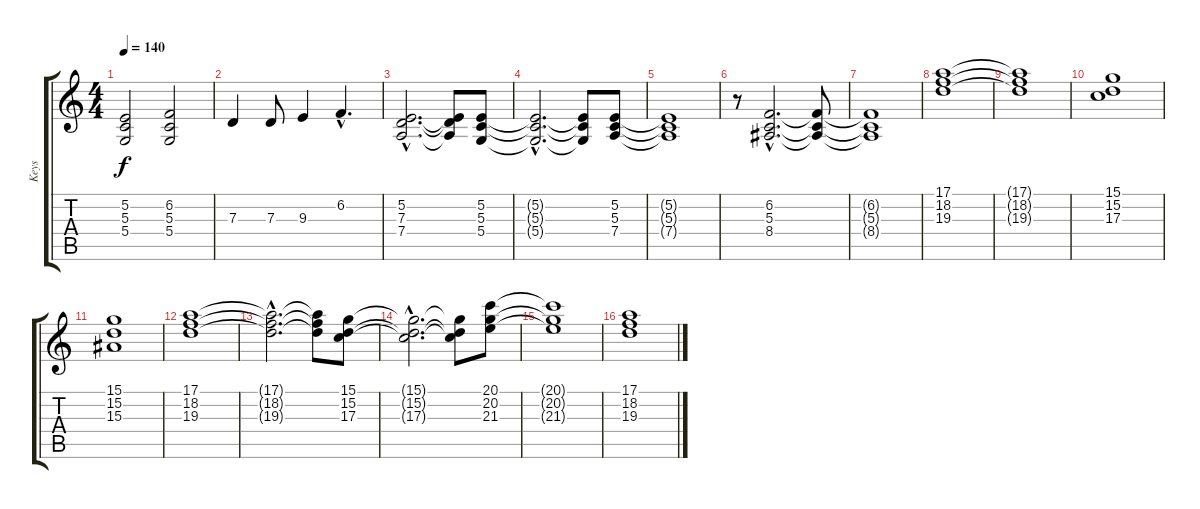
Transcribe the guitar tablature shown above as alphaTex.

\track ("Keys" "Keys") {instrument synthstrings1}
\staff {score tabs}
\tuning (E4 B3 G3 D3 A2 E2) {hide}
\ts (4 4)
\tempo 140
\clef g2
\ks c
(5.2 5.3 5.4).2{dy f} (6.2 5.3 5.4).2 |
7.3.4 7.3.8 9.3.4 6.2{hac}.4{d} |
(5.2{hac} 7.3{hac} 7.4{hac}).2{d} (5.2{t} 7.3{t} 7.4{t}).8 (5.2 5.3 5.4).8 |
(5.2{hac t} 5.3{hac t} 5.4{hac t}).2{d} (5.2{t} 5.3{t} 5.4{t}).8 (5.2 5.3 7.4).8 |
(5.2{t} 5.3{t} 7.4{t}).1 |
r.8 (6.2{hac} 5.3{hac} 8.4{hac}).2{d} (6.2{t} 5.3{t} 8.4{t}).8 |
(6.2{t} 5.3{t} 8.4{t}).1 |
(17.1 18.2 19.3).1{volume 8} |
(17.1{t} 18.2{t} 19.3{t}).1 |
(15.1 15.2 17.3).1 |
(15.1 15.2 15.3).1 |
(17.1 18.2 19.3).1 |
(17.1{hac t} 18.2{hac t} 19.3{hac t}).2{d} (17.1{t} 18.2{t} 19.3{t}).8 (15.1 15.2 17.3).8 |
(15.1{hac t} 15.2{hac t} 17.3{hac t}).2{d} (15.1{t} 15.2{t} 17.3{t}).8 (20.1 20.2 21.3).8 |
(20.1{t} 20.2{t} 21.3{t}).1 |
(17.1 18.2 19.3).1
